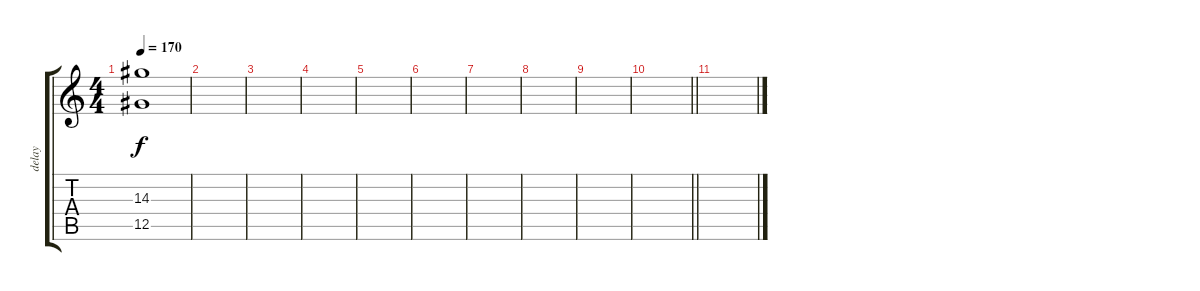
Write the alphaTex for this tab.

\track ("delay" "delay") {instrument distortionguitar}
\staff {score tabs}
\tuning (Eb4 Bb3 Gb3 Db3 Ab2 Db2) {hide}
\ts (4 4)
\tempo 170
\clef g2
\ks c
(14.3{t} 12.5{t}).1{dy f} |
|
|
|
|
|
|
|
|
\barLineRight lightlight
|
\section ("" "")
